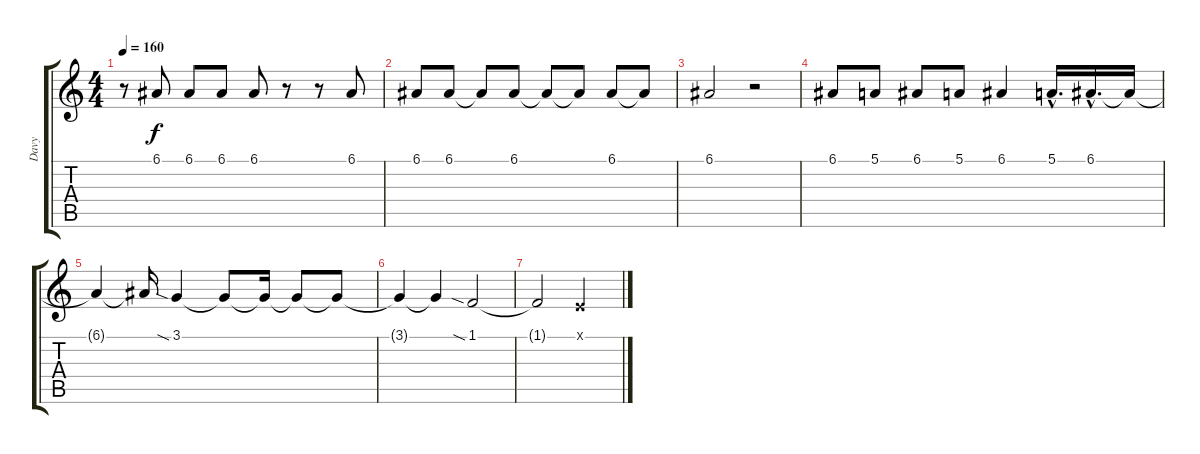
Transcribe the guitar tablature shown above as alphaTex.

\track ("Davy" "Davy") {instrument lead2sawtooth}
\staff {score tabs}
\tuning (E4 B3 G3 D3 A2 E2) {hide}
\ts (4 4)
\tempo 160
\clef g2
\ks c
r.8{dy f} 6.1.8 6.1.8 6.1.8 6.1.8 r.8 r.8 6.1.8 |
6.1.8 6.1.8 6.1{t}.8 6.1.8 6.1{t}.8 6.1{t}.8 6.1.8 6.1{t}.8 |
6.1.2 r.2 |
6.1.8 5.1.8 6.1.8 5.1.8 6.1.4 5.1{hac}.16{d} 6.1{hac}.16{d} 6.1{t}.16 |
6.1{t}.4 6.1{t}.16 3.1{sia}.4 3.1{t}.8 3.1{t}.16 3.1{t}.8 3.1{t}.8 |
3.1{t}.4 3.1{t}.4 1.1{sia}.2 |
1.1{t}.2 0.1{x}.2
